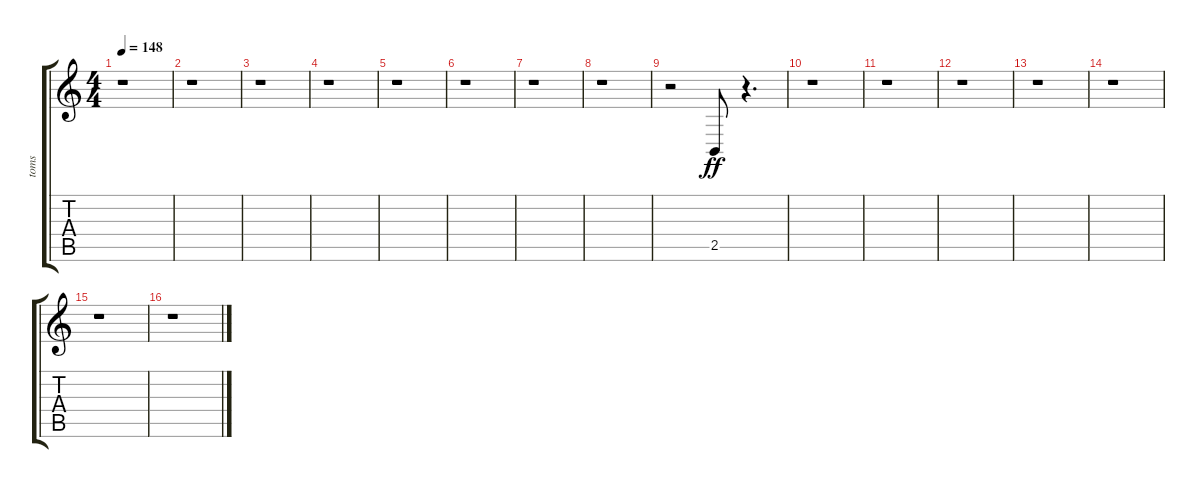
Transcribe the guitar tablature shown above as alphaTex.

\track ("toms" "toms") {instrument acousticgrandpiano}
\staff {score tabs}
\tuning (E4 B3 G3 D3 A2 E2) {hide}
\ts (4 4)
\tempo 148
\clef g2
\ks c
r.1{dy ff} |
r.1 |
r.1 |
r.1 |
r.1 |
r.1 |
r.1 |
r.1 |
r.2 2.5.8 r.4{d} |
r.1 |
r.1 |
r.1 |
r.1 |
r.1 |
r.1 |
r.1
